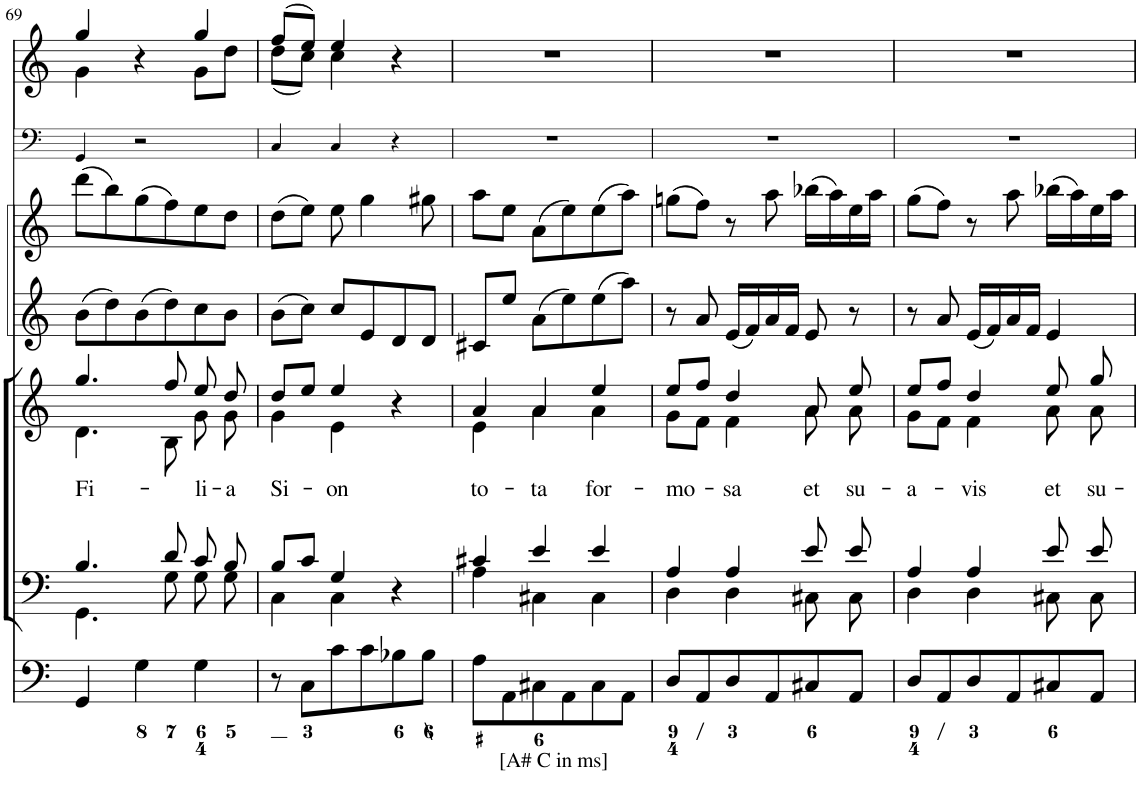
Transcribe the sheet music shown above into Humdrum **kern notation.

**kern	**kern	**kern	**text	**kern	**kern	**kern	**kern
*part7	*part6	*part5	*part5	*part4	*part3	*part2	*part1
*staff7	*staff6	*staff5	*staff5	*staff4	*staff3	*staff2	*staff1
*I"Organ	*I"Voice	*I"Voice	*	*I"Violin	*I"Violini	*I"Timpani	*I"Clarini in C
*	*	*	*	*I'Vln	*I'Vln	*I'Timp	*
!!LO:PB:g=z
*clefF4	*clefF4	*clefG2	*	*clefG2	*clefG2	*clefF4	*clefG2
*k[]	*k[]	*k[]	*	*k[]	*k[]	*k[]	*k[]
*M3/4	*M3/4	*M3/4	*	*M3/4	*M3/4	*M3/4	*M3/4
=69	=69	=69	=69	=69	=69	=69	=69
*	*^	*	*	*	*	*	*
!	!	!	!	!LO:LY:b	!	!	!	!
*	*	*	*^	*	*	*	*	*^
4GG/	4.B/	4.GG\	4.gg/	4.d\	Fi-	(8b\L	(8ddd\L	4GG/	4gg/	4g\
.	.	.	.	.	.	8dd\)	8bb\)	.	.	.
4G\	.	.	.	.	.	(8b\	(8gg\	2r	4r	4ryy
.	8d/	8G\	8ff/	8B\	.	8dd\)	8ff\)	.	.	.
!	!	!	!	!	!LO:LY:b	!	!	!	!	!
4G\	8c/	8G\	8ee/	8g\	-li-	8cc\	8ee\	.	4gg/	8g\L
!	!	!	!	!	!LO:LY:b	!	!	!	!	!
.	8B/	8G\	8dd/	8g\	-a	8b\J	8dd\J	.	.	8dd\J
=70	=70	=70	=70	=70	=70	=70	=70	=70	=70	=70
!	!	!	!	!	!LO:LY:b	!	!	!	!	!
8r	8B/L	4C\	8dd/L	4g\	Si-	(8b\L	(8dd\L	4C/	(8ff/L	(8dd\L
8C\L	8c/J	.	8ee/J	.	.	8cc\J)	8ee\J)	.	8ee/J)	8cc\J)
!	!	!	!	!	!LO:LY:b	!	!	!	!	!
8c\	4G/	4C\	4ee/	4e\	-on	8cc/L	8ee\	4C/	4ee/	4cc\
8c\	.	.	.	.	.	8e/	4gg\	.	.	.
8B-X\	4r	4ryy	4r	4ryy	.	8d/	.	4r	4r	4ryy
8B-\J	.	.	.	.	.	8d/J	8gg#X\	.	.	.
*	*	*	*	*	*	*	*	*	*v	*v
=71	=71	=71	=71	=71	=71	=71	=71	=71	=71
!	!	!	!	!	!LO:LY:b	!	!	!	!
8A\L	4c#X/	4A\	4a/	4e\	to-	8c#X/L	8aa\L	2.r	2.r
!LO:TX:b:t=[A# C in ms]	!	!	!	!	!	!	!	!	!
8AA\	.	.	.	.	.	8ee/J	8ee\J	.	.
!	!	!	!	!	!LO:LY:b	!	!	!	!
8C#X\	4e/	4C#X\	4a/	4a\	-ta	(8a\L	(8a\L	.	.
8AA\	.	.	.	.	.	8ee\)	8ee\)	.	.
!	!	!	!	!	!LO:LY:b	!	!	!	!
8C#\	4e/	4C#\	4ee/	4a\	for-	(8ee\	(8ee\	.	.
8AA\J	.	.	.	.	.	8aa\J)	8aa\J)	.	.
=72	=72	=72	=72	=72	=72	=72	=72	=72	=72
!	!	!	!	!	!LO:LY:b	!	!	!	!
8D/L	4A/	4D\	8ee/L	8g\L	-mo-	8r	(8ggn\L	2.r	2.r
8AA/	.	.	8ff/J	8f\J	.	8a/	8ff\J)	.	.
!	!	!	!	!	!LO:LY:b	!	!	!	!
8D/	4A/	4D\	4dd/	4f\	-sa	(16e/LL	8r	.	.
.	.	.	.	.	.	16f/)	.	.	.
8AA/	.	.	.	.	.	16a/	8aa\	.	.
.	.	.	.	.	.	16f/JJ	.	.	.
!	!	!	!	!	!LO:LY:b	!	!	!	!
8C#X/	8e/	8C#X\	8a/	8a\	et	8e/	(16bb-X\LL	.	.
.	.	.	.	.	.	.	16aa\)	.	.
!	!	!	!	!	!LO:LY:b	!	!	!	!
8AA/J	8e/	8C#\	8ee/	8a\	su-	8r	16ee\	.	.
.	.	.	.	.	.	.	16aa\JJ	.	.
=73	=73	=73	=73	=73	=73	=73	=73	=73	=73
!	!	!	!	!	!LO:LY:b	!	!	!	!
8D/L	4A/	4D\	8ee/L	8g\L	-a-	8r	(8gg\L	2.r	2.r
8AA/	.	.	8ff/J	8f\J	.	8a/	8ff\J)	.	.
!	!	!	!	!	!LO:LY:b	!	!	!	!
8D/	4A/	4D\	4dd/	4f\	-vis	(16e/LL	8r	.	.
.	.	.	.	.	.	16f/)	.	.	.
8AA/	.	.	.	.	.	16a/	8aa\	.	.
.	.	.	.	.	.	16f/JJ	.	.	.
!	!	!	!	!	!LO:LY:b	!	!	!	!
8C#X/	8e/	8C#X\	8ee/	8a\	et	4e/	(16bb-X\LL	.	.
.	.	.	.	.	.	.	16aa\)	.	.
!	!	!	!	!	!LO:LY:b	!	!	!	!
8AA/J	8e/	8C#\	8gg/	8a\	su-	.	16ee\	.	.
.	.	.	.	.	.	.	16aa\JJ	.	.
*	*v	*v	*	*	*	*	*	*	*
*	*	*v	*v	*	*	*	*	*
=	=	=	=	=	=	=	=
*-	*-	*-	*-	*-	*-	*-	*-
